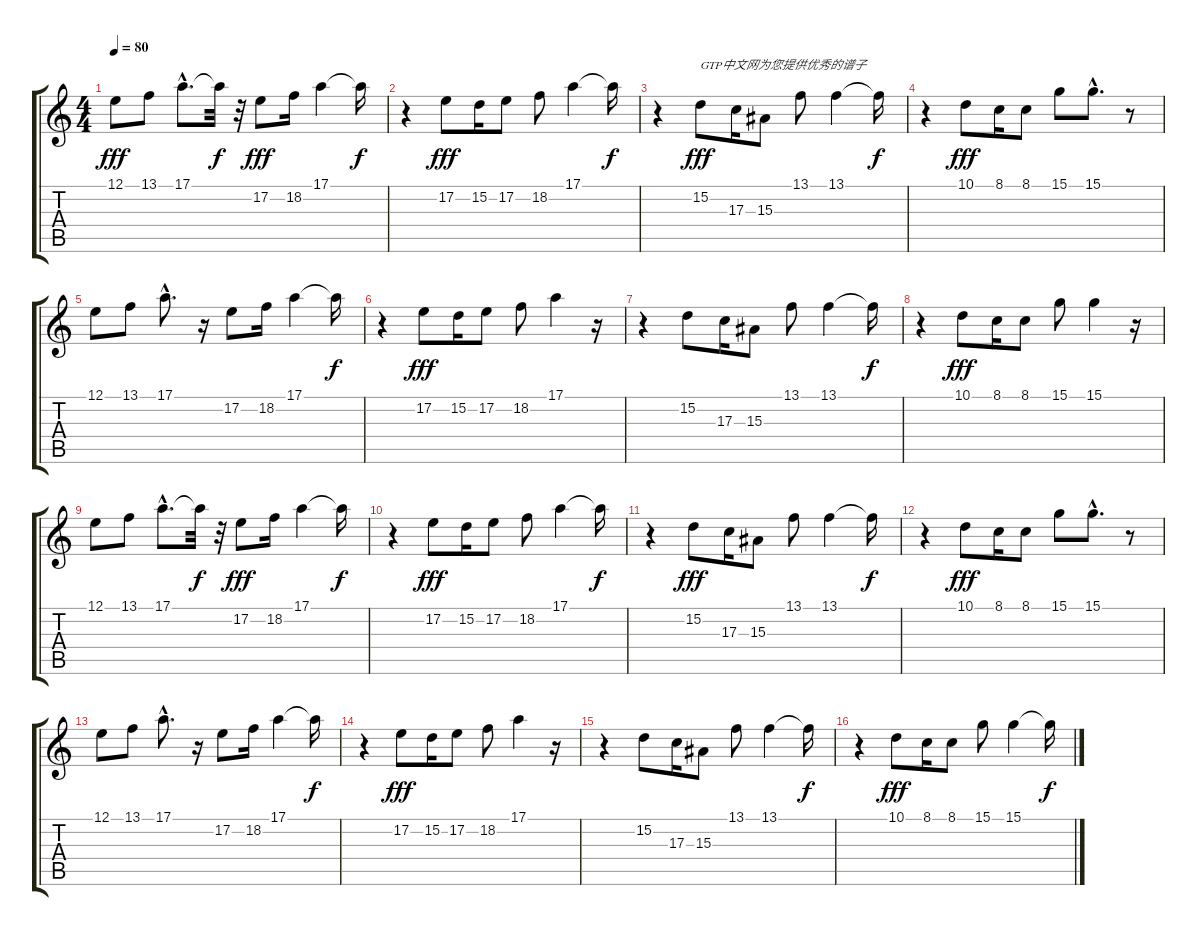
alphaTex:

\track "" {instrument lead6voice}
\staff {score tabs}
\tuning (E4 B3 G3 D3 A2 E2) {hide}
\ts (4 4)
\tempo 80
\clef g2
\ks c
12.1.8{dy fff instrument lead6voice} 13.1.8 17.1{hac}.8{d} 17.1{t}.32{dy f} r.32 17.2.8{dy fff} 18.2.16 17.1.4 17.1{t}.16{dy f} |
r.4 17.2.8{dy fff} 15.2.16 17.2.8 18.2.8 17.1.4 17.1{t}.16{dy f} |
r.4 15.2.8{txt "GTP中文网为您提供优秀的谱子" dy fff} 17.3.16 15.3.8 13.1.8 13.1.4 13.1{t}.16{dy f} |
r.4 10.1.8{dy fff} 8.1.16 8.1.8 15.1.8 15.1{hac}.8{d} r.8 |
12.1.8 13.1.8 17.1{hac}.8{d} r.16 17.2.8 18.2.16 17.1.4 17.1{t}.16{dy f} |
r.4 17.2.8{dy fff} 15.2.16 17.2.8 18.2.8 17.1.4 r.16 |
r.4 15.2.8 17.3.16 15.3.8 13.1.8 13.1.4 13.1{t}.16{dy f} |
r.4 10.1.8{dy fff} 8.1.16 8.1.8 15.1.8 15.1.4 r.16 |
12.1.8 13.1.8 17.1{hac}.8{d} 17.1{t}.32{dy f} r.32 17.2.8{dy fff} 18.2.16 17.1.4 17.1{t}.16{dy f} |
r.4 17.2.8{dy fff} 15.2.16 17.2.8 18.2.8 17.1.4 17.1{t}.16{dy f} |
r.4 15.2.8{dy fff} 17.3.16 15.3.8 13.1.8 13.1.4 13.1{t}.16{dy f} |
r.4 10.1.8{dy fff} 8.1.16 8.1.8 15.1.8 15.1{hac}.8{d} r.8 |
12.1.8 13.1.8 17.1{hac}.8{d} r.16 17.2.8 18.2.16 17.1.4 17.1{t}.16{dy f} |
r.4 17.2.8{dy fff} 15.2.16 17.2.8 18.2.8 17.1.4 r.16 |
r.4 15.2.8 17.3.16 15.3.8 13.1.8 13.1.4 13.1{t}.16{dy f} |
r.4 10.1.8{dy fff} 8.1.16 8.1.8 15.1.8 15.1.4 15.1{t}.16{dy f}
